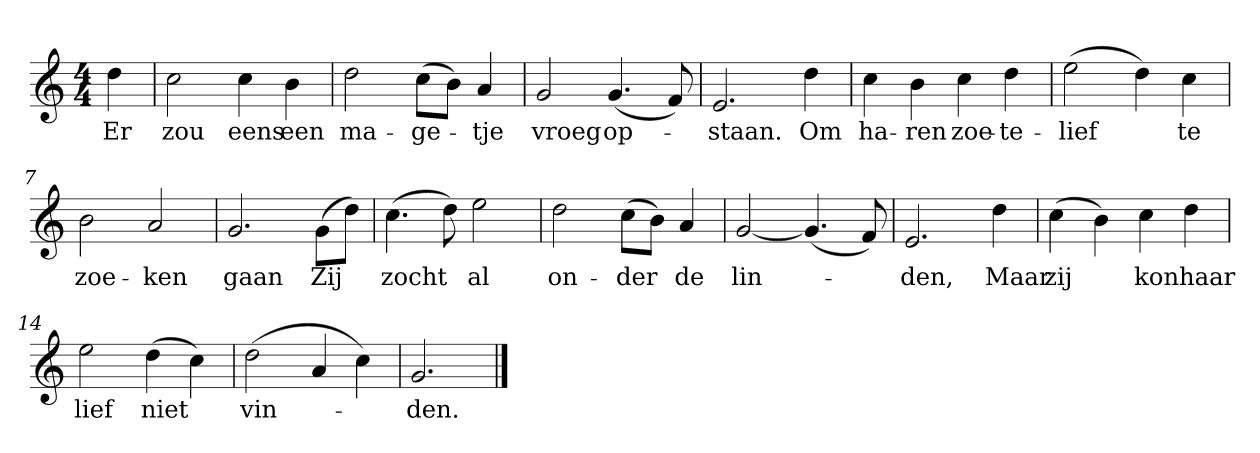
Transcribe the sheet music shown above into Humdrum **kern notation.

**kern	**text
*part1	*part1
*staff1	*staff1
*clefG2	*
*k[]	*
*C:	*
*M4/4	*
*MM120	*
=	=
4dd	Er
=1	=1
2cc	zou
4cc	eens
4b	een
=2	=2
2dd	ma-
(8cc\L	-ge-
8b\J)	.
4a	-tje
=3	=3
2g	vroeg
(4.g	op-
8f)	.
=4	=4
2.e	-staan.
4dd	Om
=5	=5
4cc	ha-
4b	-ren
4cc	zoe-
4dd	-te-
=6	=6
(2ee	-lief
4dd)	.
4cc	te
=7	=7
2b	zoe-
2a	-ken
=8	=8
2.g	gaan
(8g\L	Zij
8dd\J)	.
=9	=9
(4.cc	zocht
8dd)	.
2ee	al
=10	=10
2dd	on-
(8cc\L	-der
8b\J)	.
4a	de
=11	=11
[2g	lin-
(4.g]	.
8f)	.
=12	=12
2.e	-den,
4dd	Maar
=13	=13
(4cc	zij
4b)	.
4cc	kon
4dd	haar
=14	=14
2ee	lief
(4dd	niet
4cc)	.
=15	=15
(2dd	vin-
4a	.
4cc)	.
=16	=16
2.g	-den.
==	==
*-	*-
